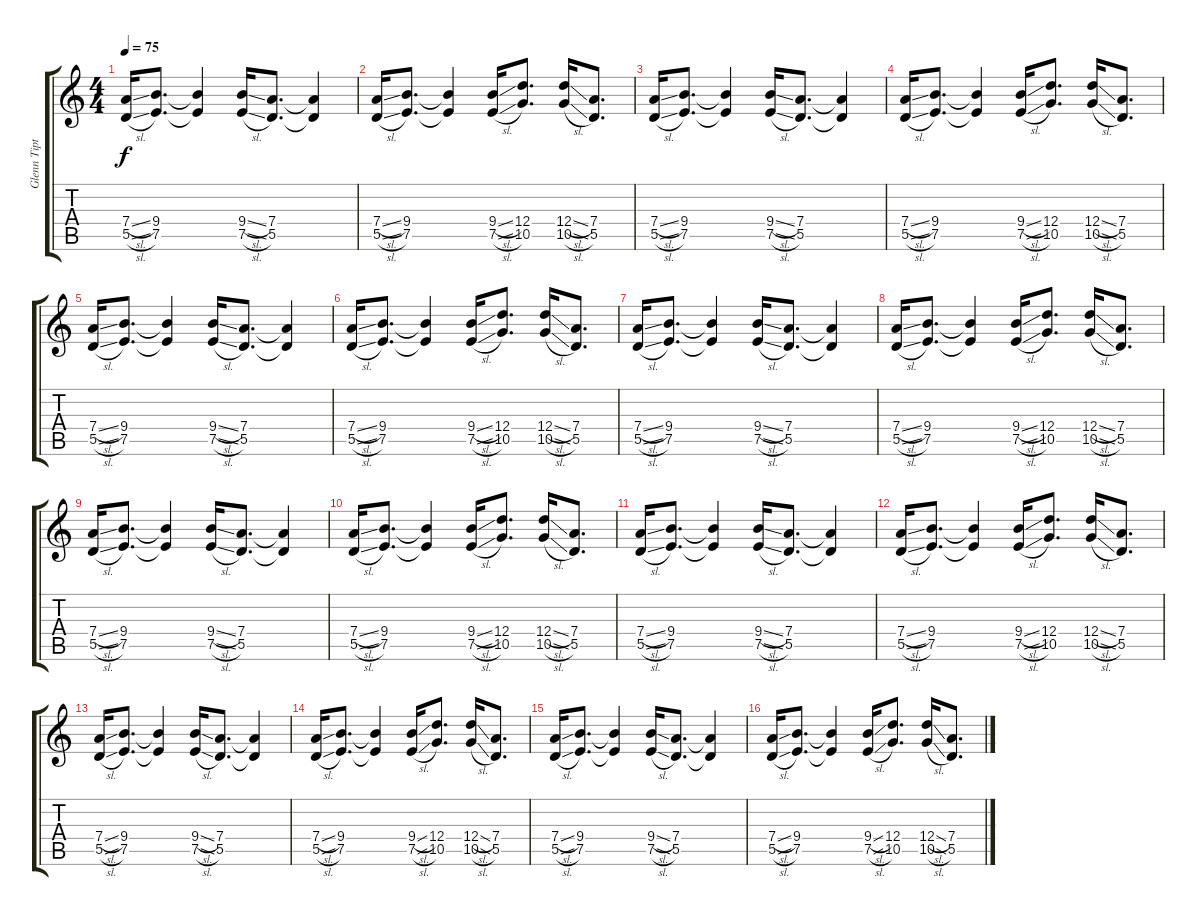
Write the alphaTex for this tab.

\track ("Glenn Tipton" "Glenn Tipt") {instrument distortionguitar}
\staff {score tabs}
\tuning (E4 B3 G3 D3 A2 E2) {hide}
\ts (4 4)
\tempo 75
\clef g2
\ks c
(7.4{sl} 5.5{sl}).16{dy f} (9.4 7.5).8{d} (9.4{t} 7.5{t}).4 (9.4{sl} 7.5{sl}).16 (7.4 5.5).8{d} (7.4{t} 5.5{t}).4 |
(7.4{sl} 5.5{sl}).16 (9.4 7.5).8{d} (9.4{t} 7.5{t}).4 (9.4{sl} 7.5{sl}).16 (12.4 10.5).8{d} (12.4{sl} 10.5{sl}).16 (7.4 5.5).8{d} |
(7.4{sl} 5.5{sl}).16 (9.4 7.5).8{d} (9.4{t} 7.5{t}).4 (9.4{sl} 7.5{sl}).16 (7.4 5.5).8{d} (7.4{t} 5.5{t}).4 |
(7.4{sl} 5.5{sl}).16 (9.4 7.5).8{d} (9.4{t} 7.5{t}).4 (9.4{sl} 7.5{sl}).16 (12.4 10.5).8{d} (12.4{sl} 10.5{sl}).16 (7.4 5.5).8{d} |
(7.4{sl} 5.5{sl}).16 (9.4 7.5).8{d} (9.4{t} 7.5{t}).4 (9.4{sl} 7.5{sl}).16 (7.4 5.5).8{d} (7.4{t} 5.5{t}).4 |
(7.4{sl} 5.5{sl}).16 (9.4 7.5).8{d} (9.4{t} 7.5{t}).4 (9.4{sl} 7.5{sl}).16 (12.4 10.5).8{d} (12.4{sl} 10.5{sl}).16 (7.4 5.5).8{d} |
(7.4{sl} 5.5{sl}).16 (9.4 7.5).8{d} (9.4{t} 7.5{t}).4 (9.4{sl} 7.5{sl}).16 (7.4 5.5).8{d} (7.4{t} 5.5{t}).4 |
(7.4{sl} 5.5{sl}).16 (9.4 7.5).8{d} (9.4{t} 7.5{t}).4 (9.4{sl} 7.5{sl}).16 (12.4 10.5).8{d} (12.4{sl} 10.5{sl}).16 (7.4 5.5).8{d} |
(7.4{sl} 5.5{sl}).16 (9.4 7.5).8{d} (9.4{t} 7.5{t}).4 (9.4{sl} 7.5{sl}).16 (7.4 5.5).8{d} (7.4{t} 5.5{t}).4 |
(7.4{sl} 5.5{sl}).16 (9.4 7.5).8{d} (9.4{t} 7.5{t}).4 (9.4{sl} 7.5{sl}).16 (12.4 10.5).8{d} (12.4{sl} 10.5{sl}).16 (7.4 5.5).8{d} |
(7.4{sl} 5.5{sl}).16 (9.4 7.5).8{d} (9.4{t} 7.5{t}).4 (9.4{sl} 7.5{sl}).16 (7.4 5.5).8{d} (7.4{t} 5.5{t}).4 |
(7.4{sl} 5.5{sl}).16 (9.4 7.5).8{d} (9.4{t} 7.5{t}).4 (9.4{sl} 7.5{sl}).16 (12.4 10.5).8{d} (12.4{sl} 10.5{sl}).16 (7.4 5.5).8{d} |
(7.4{sl} 5.5{sl}).16 (9.4 7.5).8{d} (9.4{t} 7.5{t}).4 (9.4{sl} 7.5{sl}).16 (7.4 5.5).8{d} (7.4{t} 5.5{t}).4 |
(7.4{sl} 5.5{sl}).16 (9.4 7.5).8{d} (9.4{t} 7.5{t}).4 (9.4{sl} 7.5{sl}).16 (12.4 10.5).8{d} (12.4{sl} 10.5{sl}).16 (7.4 5.5).8{d} |
(7.4{sl} 5.5{sl}).16 (9.4 7.5).8{d} (9.4{t} 7.5{t}).4 (9.4{sl} 7.5{sl}).16 (7.4 5.5).8{d} (7.4{t} 5.5{t}).4 |
(7.4{sl} 5.5{sl}).16 (9.4 7.5).8{d} (9.4{t} 7.5{t}).4 (9.4{sl} 7.5{sl}).16 (12.4 10.5).8{d} (12.4{sl} 10.5{sl}).16 (7.4 5.5).8{d}
